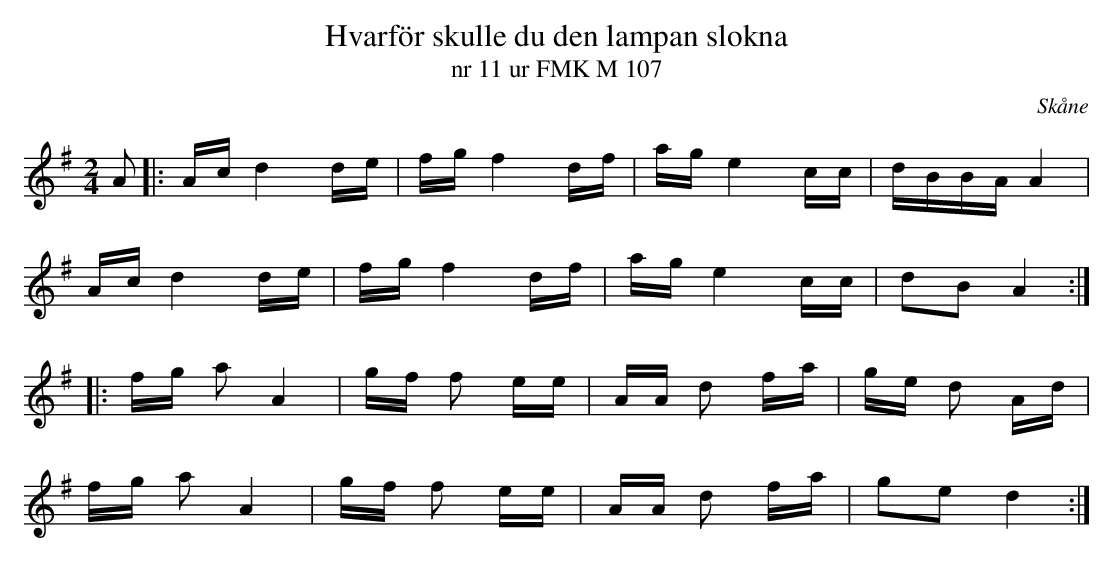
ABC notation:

X:1
T:Hvarför skulle du den lampan slokna
T:nr 11 ur FMK M 107
O:Skåne
M:2/4
L:1/16
K:G
A2 |: Ac d4 de | fg f4 df | ag e4 cc | dBBA A4 |
      Ac d4 de | fg f4 df | ag e4 cc | d2B2 A4 :|
|: fg a2 A4 | gf f2 ee | AA d2 fa | ge d2 Ad |
   fg a2 A4 | gf f2 ee | AA d2 fa | g2e2 d4 :|
